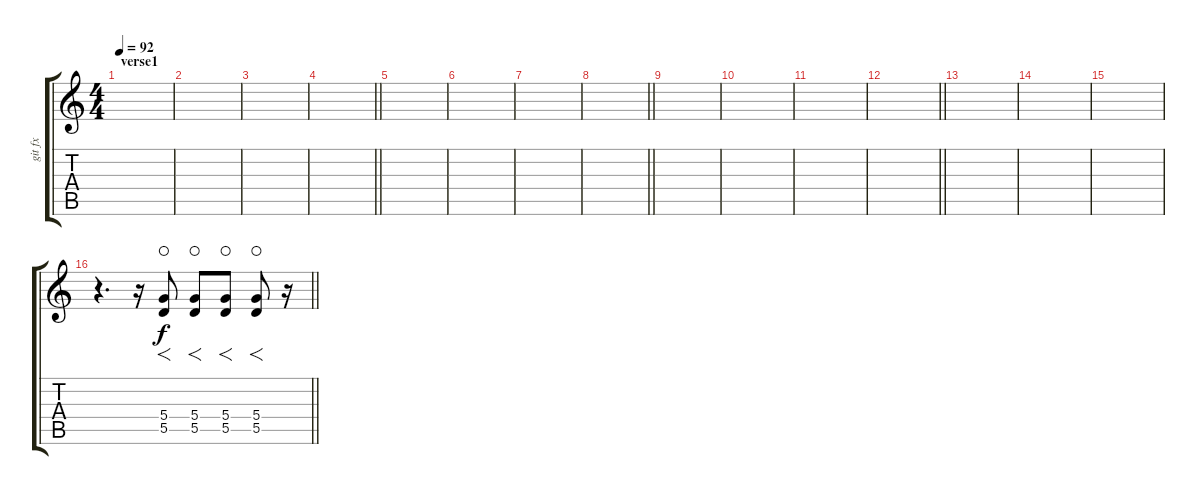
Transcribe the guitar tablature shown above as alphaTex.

\track ("git fx" "git fx") {instrument overdrivenguitar}
\staff {score tabs}
\tuning (E4 B3 G3 D3 A2 E2) {hide}
\ts (4 4)
\section ("" "verse1")
\tempo 92
\clef g2
\ks c
|
|
|
\barLineRight lightlight
|
|
|
|
\barLineRight lightlight
|
|
|
|
\barLineRight lightlight
|
|
|
|
\barLineRight lightlight
r.4{d} r.16 (5.4 5.5).8{f waho} (5.4 5.5).8{f waho} (5.4 5.5).8{f waho} (5.4 5.5).8{f waho} r.16
